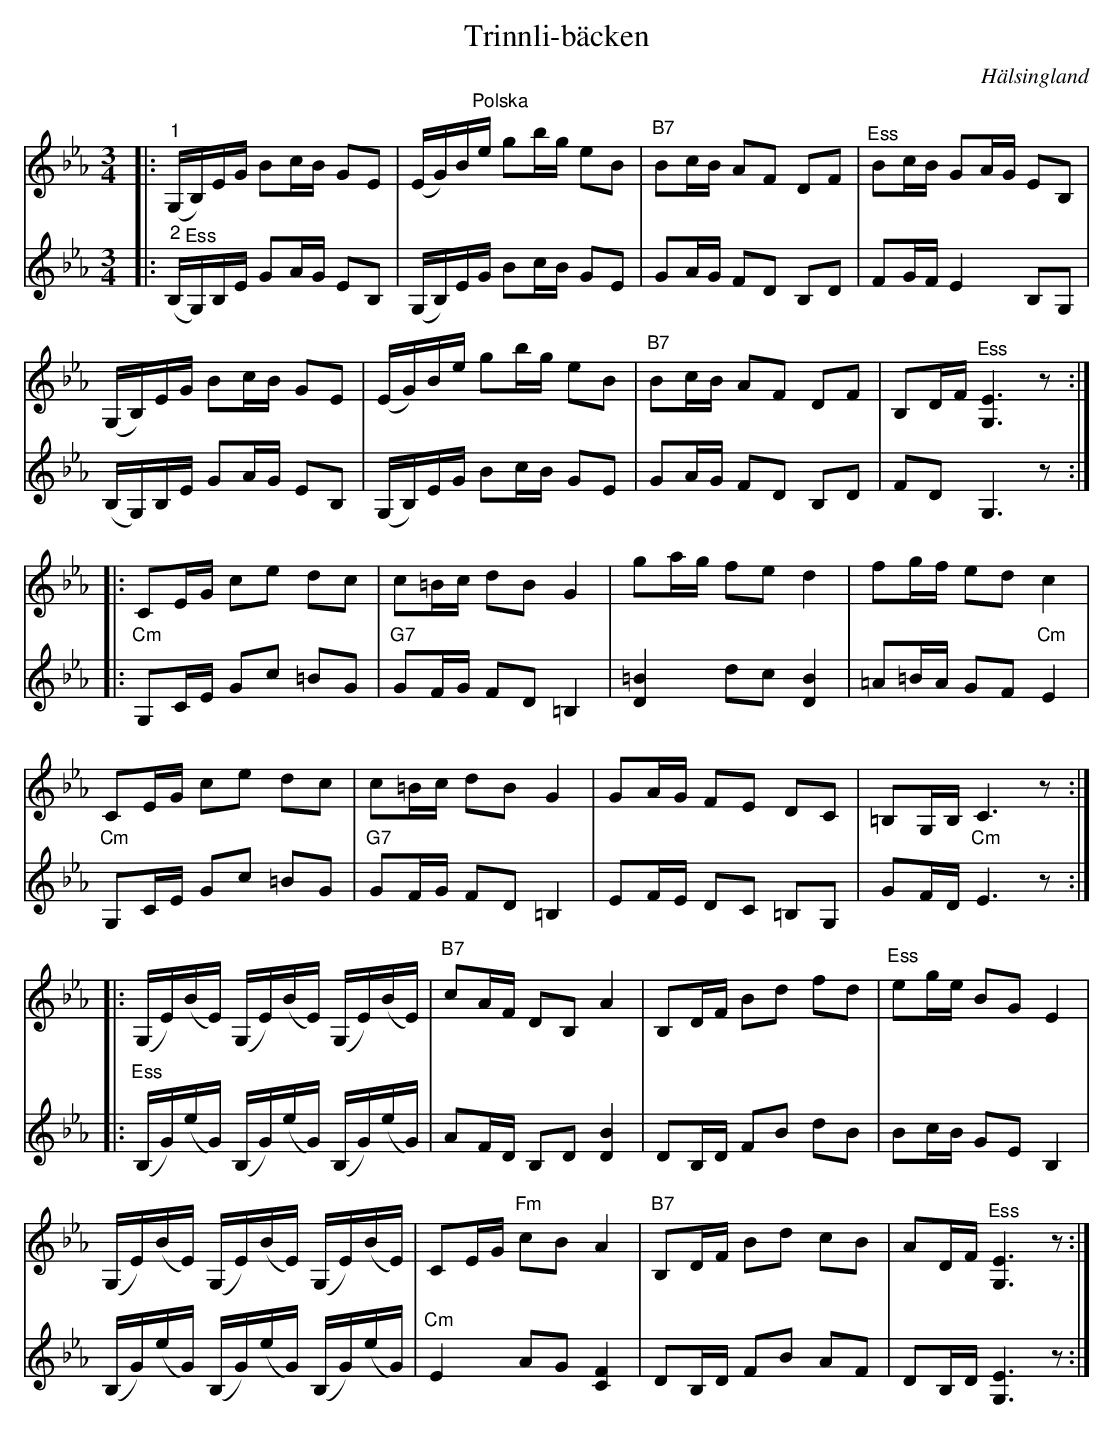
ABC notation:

X:1
T:Trinnli-bäcken
O:Hälsingland
L:1/16
M:3/4
K:Eb
V:1
|:"^1" (G,B,)EG B2cB G2E2 | (EG)B"^Polska"e g2bg e2B2 |"B7" B2cB A2F2 D2F2 | "^Ess" B2cB G2AG E2B,2 |
(G,B,)EG B2cB G2E2 | (EG)Be g2bg e2B2 |"B7" B2cB A2F2 D2F2 | B,2DF"^Ess" [G,E]6 z2 ::
C2EG c2e2 d2c2 | c2=Bc d2B2 G4 | g2ag f2e2 d4 | f2gf e2d2 c4 |
C2EG c2e2 d2c2 | c2=Bc d2B2 G4 | G2AG F2E2 D2C2 | =B,2G,B, C6 z2 ::
(G,E)(BE) (G,E)(BE) (G,E)(BE) |"B7" c2AF D2B,2 A4 | B,2DF B2d2 f2d2 |"^Ess" e2ge B2G2 E4 |
(G,E)(BE) (G,E)(BE) (G,E)(BE) | C2EG"Fm" c2B2 A4 |"B7" B,2DF B2d2 c2B2 | A2DF"^Ess" [G,E]6 z2 :|
V:2
|:"^2" (B,"^Ess"G,)B,E G2AG E2B,2 | (G,B,)EG B2cB G2E2 | G2AG F2D2 B,2D2 | F2GF E4 B,2G,2 |
(B,G,)B,E G2AG E2B,2 | (G,B,)EG B2cB G2E2 | G2AG F2D2 B,2D2 | F2D2 G,6 z2 ::
"Cm" G,2CE G2c2 =B2G2 |"G7" G2FG F2D2 =B,4 | [D=B]4 d2c2 [DB]4 | =A2=BA G2F2"Cm" E4 |
"Cm" G,2CE G2c2 =B2G2 |"G7" G2FG F2D2 =B,4 | E2FE D2C2 =B,2G,2 | G2FD"Cm" E6 z2 ::
"^Ess" (B,G)(eG) (B,G)(eG) (B,G)(eG) | A2FD B,2D2 [DB]4 | D2B,D F2B2 d2B2 | B2cB G2E2 B,4 |
(B,G)(eG) (B,G)(eG) (B,G)(eG) |"Cm" E4 A2G2 [CF]4 | D2B,D F2B2 A2F2 | D2B,D [G,E]6 z2 :|
